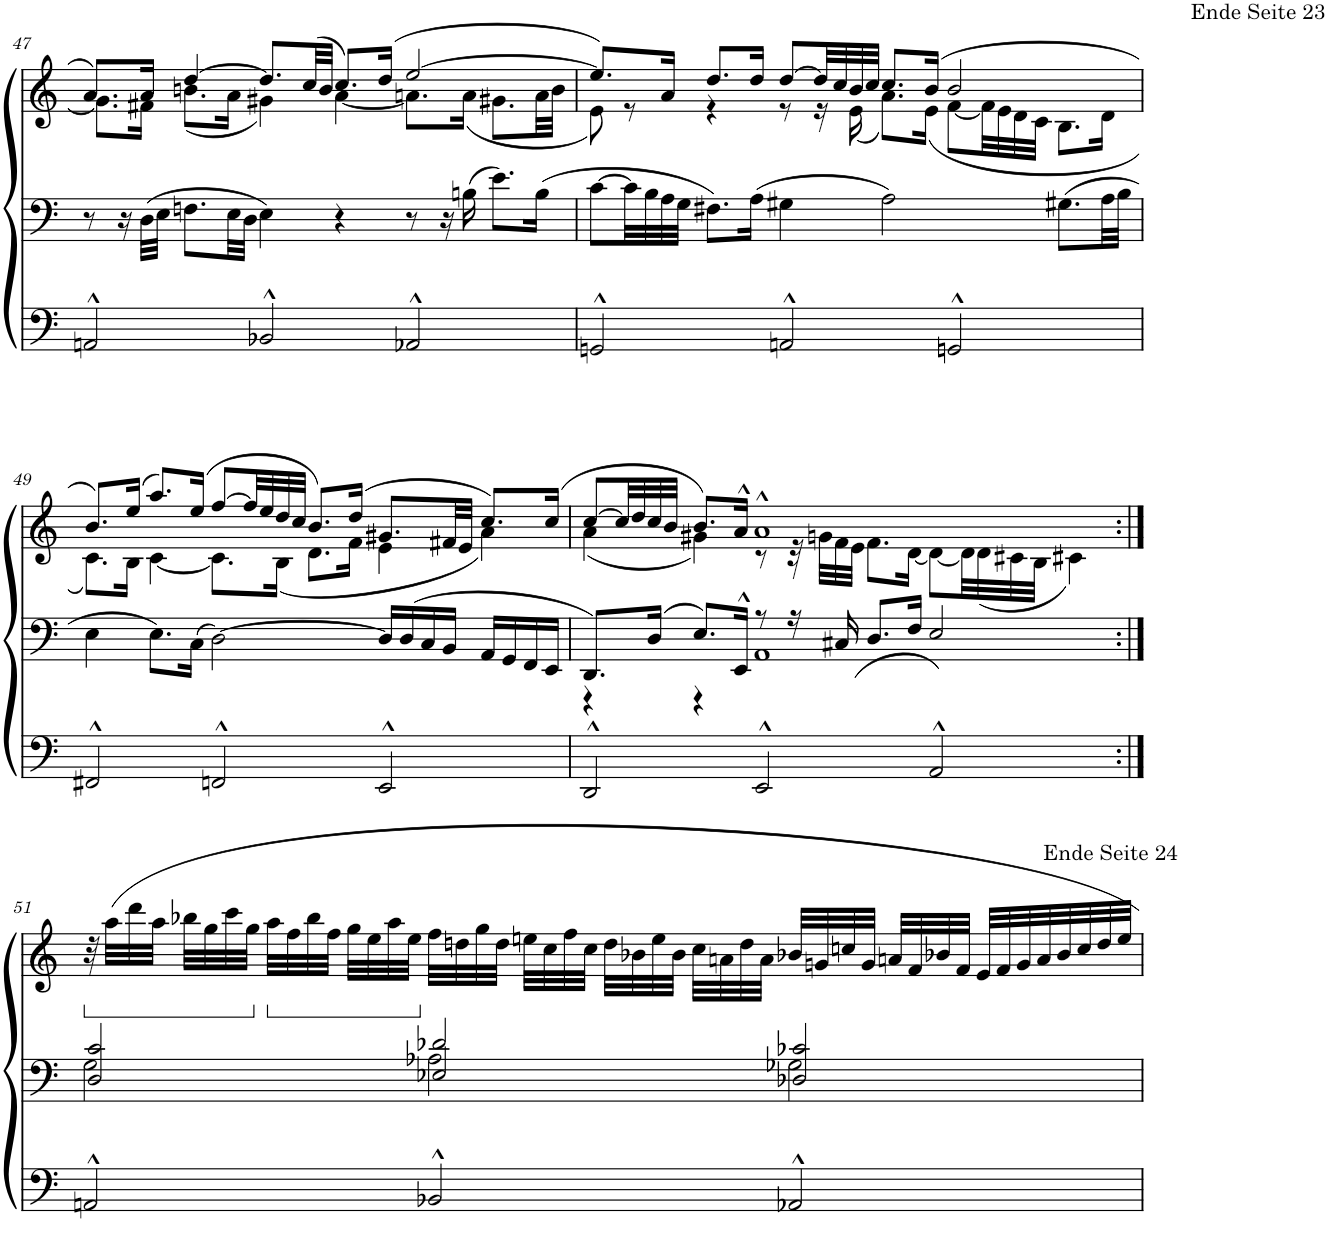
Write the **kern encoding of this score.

**kern	**kern	**kern
*part1	*part1	*part1
*staff3	*staff2	*staff1
*I"Orgel	*	*
*I'Org.	*	*
!!LO:PB:g=z
*clefF4	*clefF4	*clefG2
*k[]	*k[]	*k[]
*M6/4	*M6/4	*M6/4
=47	=47	=47
*	*	*^
2AAn^^/	8r	8.a/L	8.g\L]
.	16r	.	.
.	32D\LLL	16a/Jk	16f#X\Jk
.	32E\JJJ	.	.
.	8.Fn\L	[4dd/	(8.bn\L
.	32E\LL	.	16a\Jk
.	32D\JJJ	.	.
2BB-X^^/	4E\	8.dd/L]	4g#X\)
.	.	(32cc/LL	.
.	.	32b/JJJ	.
.	4r	8.cc/L)	[4a\
.	.	(16dd/Jk	.
2AA-X^^/	8r	[2ee/	8.an\L]
.	16r	.	.
.	16Bn\	.	(16a\Jk
.	8.e\L	.	8.g#X\L
.	16B\Jk	.	32a\LL
.	.	.	32b\JJJ
=48	=48	=48	=48
2GGn^^/	[8c\L	8.ee/L])	8e\)
.	32c\LL]	.	8r
.	32B\	.	.
.	32A\	16a/Jk	.
.	32G\JJJ	.	.
.	8.F#X\L	8.dd/L	4r
.	16A\Jk	16dd/Jk	.
2AAn^^/	4G#X\	[8dd/L	8r
.	.	32dd/LL]	16r
.	.	32cc/	.
.	.	32b/	(16e\
.	.	32cc/JJJ	.
.	2A\	8.cc/L	8.a\L)
.	.	(16b/Jk	(16e\Jk
!	!	!LO:TX:a:t=Ende Seite 23	!
2GGn^^/	.	2b/	[8f\L
.	.	.	32f\LL]
.	.	.	32e\
.	.	.	32d\
.	.	.	32c\JJJ
.	8.G#X\L	.	8.B\L
.	32A\LL	.	16d\Jk
.	32B\JJJ	.	.
!!LO:LB:g=z	!!
=49	=49	=49	=49
2FF#X^^/	4E\	8.b/L)	8.c\L)
.	.	(16ee/Jk	16B\Jk
.	8.E\L	8.aa/L)	[4c\
.	16C\Jk	(16ee/Jk	.
2FFn^^/	[2D\	[8ff/L	8.c\L]
.	.	32ff/LL]	.
.	.	32ee/	.
.	.	32dd/	(16B\Jk
.	.	32cc/JJJ	.
.	.	8.b/L)	8.d\L
.	.	(16dd/Jk	16f\Jk
2EE^^/	16D/LL]	8.g#X/L	4e\
.	16D/	.	.
.	16C/	.	.
.	16BB/JJ	32f#X/LL	.
.	.	32e/JJJ	.
.	16AA/LL	8.cc/L)	4a\)
.	16GG/	.	.
.	16FF/	.	.
.	16EE/JJ	(16cc/Jk	.
=50	=50	=50	=50
*	*^	*	*
2DD^^/	8.DD/L	4r	[8cc/L	(4a\
.	.	.	32cc/LL]	.
.	.	.	32dd/	.
.	16D/Jk	.	32cc/	.
.	.	.	32b/JJJ	.
.	8.E/L	4r	8.b/L)	4g#X\)
.	16EE^^/Jk	.	16a^^/Jk	.
2EE^^/	8r	1AA	1a^^	8r
.	16r	.	.	32r
.	.	.	.	32gn\LLL
.	16C#X/	.	.	32f\
.	.	.	.	32e\JJJ
.	8.D/L	.	.	8.f\L
.	16F/Jk	.	.	[16d\Jk
2AA^^/	2E/	.	.	8d\L_
.	.	.	.	32d\LL]
.	.	.	.	(32d\
.	.	.	.	32c#X\
.	.	.	.	32B\JJJ
.	.	.	.	4c#X\)
*	*	*	*v	*v
!!LO:LB:g=z
=51:|!	=51:|!	=51:|!	=51:|!
*	*	*^	*
*	*	*	*	*ped
2AAn^^/	2c/	2G\	2D/	32r
.	.	.	.	32aa\LLL
.	.	.	.	32ddd\
.	.	.	.	32aa\JJJ
.	.	.	.	32bb-X\LLL
.	.	.	.	32gg\
.	.	.	.	32ccc\
.	.	.	.	32gg\JJJ
*	*	*	*	*Xped
*	*	*	*	*ped
.	.	.	.	32aa\LLL
.	.	.	.	32ff\
.	.	.	.	32bb-\
.	.	.	.	32ff\JJJ
.	.	.	.	32gg\LLL
.	.	.	.	32ee\
.	.	.	.	32aa\
.	.	.	.	32ee\JJJ
*	*	*	*	*Xped
2BB-X^^/	2d-X/	2A-X\	2E-X/	32ff\LLL
.	.	.	.	32ddn\
.	.	.	.	32gg\
.	.	.	.	32dd\JJJ
.	.	.	.	32een\LLL
.	.	.	.	32cc\
.	.	.	.	32ff\
.	.	.	.	32cc\JJJ
.	.	.	.	32dd\LLL
.	.	.	.	32b-X\
.	.	.	.	32ee\
.	.	.	.	32b-\JJJ
.	.	.	.	32cc\LLL
.	.	.	.	32an\
.	.	.	.	32dd\
.	.	.	.	32a\JJJ
2AA-X^^/	2c-X/	2G-X\	2D-X/	32b-X/LLL
.	.	.	.	32gn/
.	.	.	.	32ccn/
.	.	.	.	32g/JJJ
.	.	.	.	32an/LLL
.	.	.	.	32f/
.	.	.	.	32b-X/
.	.	.	.	32f/JJJ
.	.	.	.	32e/LLL
.	.	.	.	32f/
.	.	.	.	32g/
.	.	.	.	32a/
.	.	.	.	32b-/
.	.	.	.	32cc/
.	.	.	.	32dd/
!	!	!	!	!LO:TX:a:t=Ende Seite 24
.	.	.	.	32ee/JJJ
*	*v	*v	*v	*
=	=	=
*-	*-	*-
